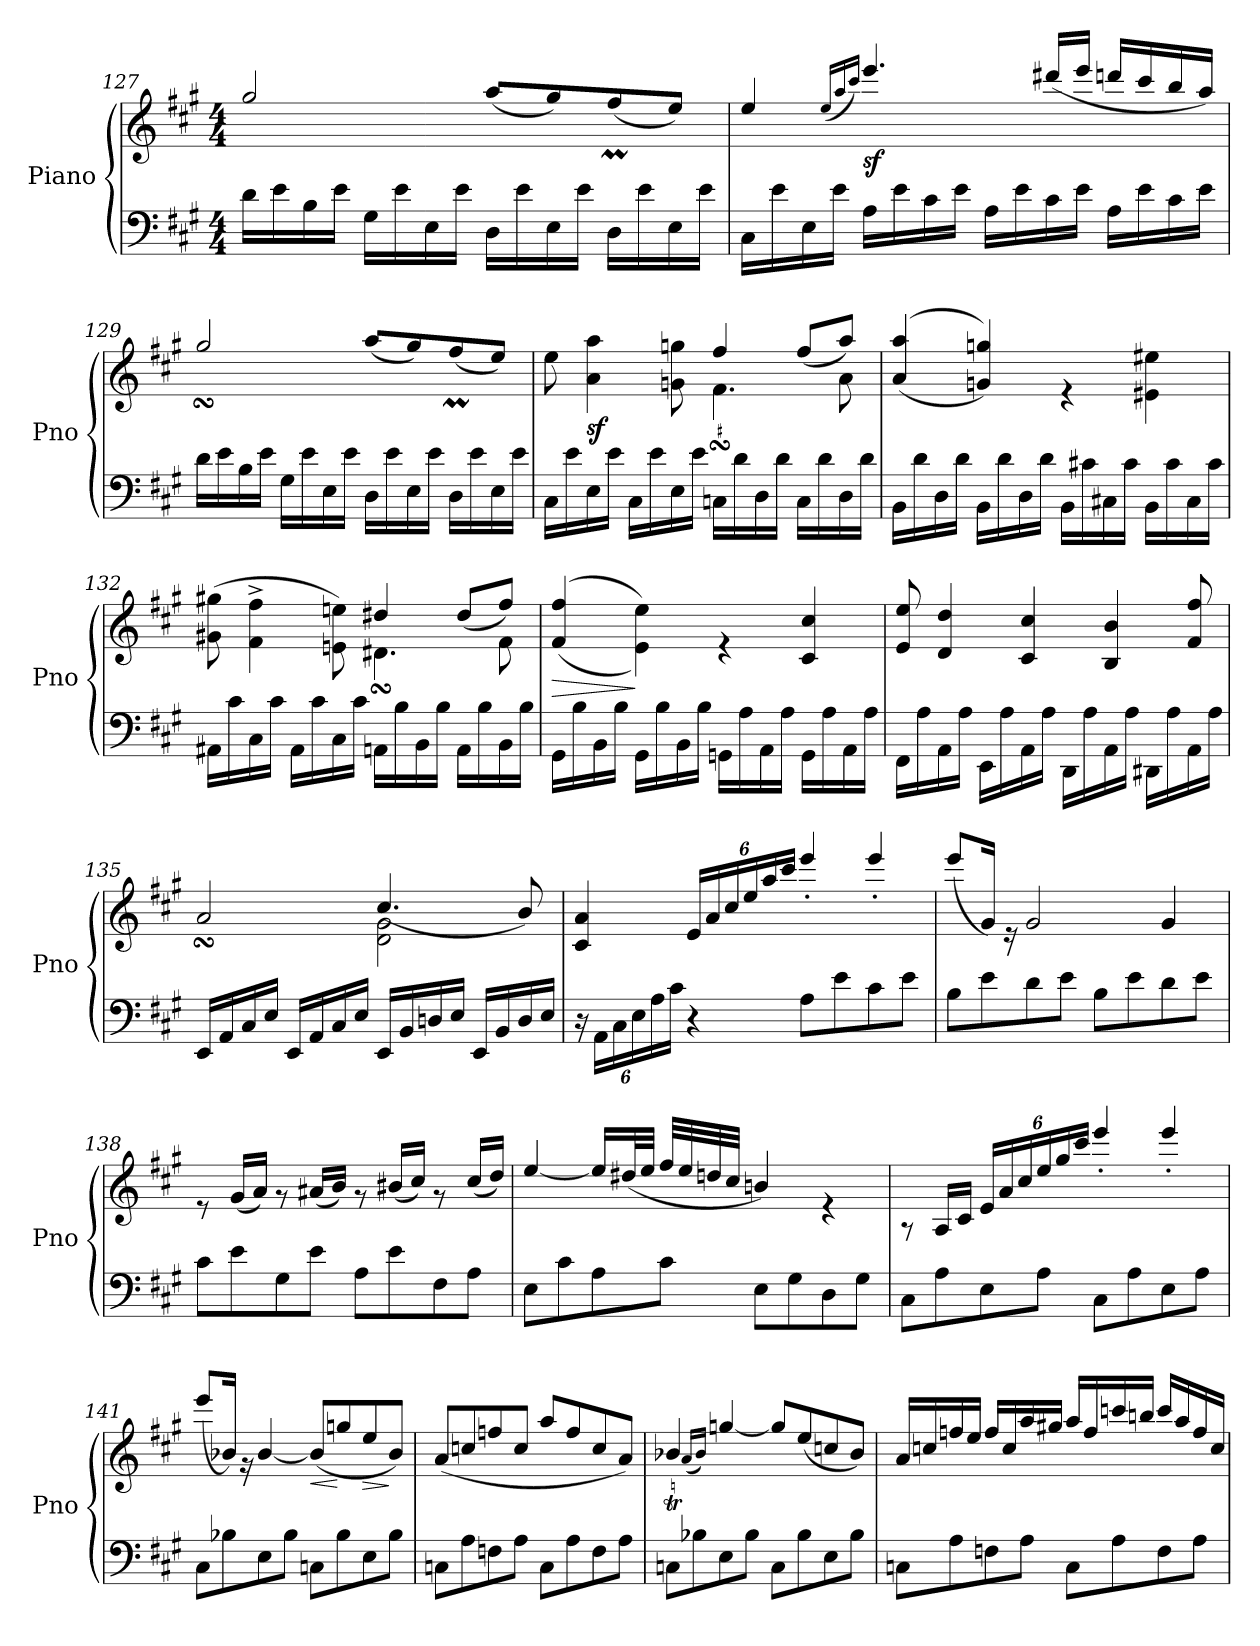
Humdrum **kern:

**kern	**kern	**dynam
*part1	*part1	*part1
*staff2	*staff1	*staff1/2
*I"Piano	*	*
*I'Pno	*	*
*clefF4	*clefG2	*
*k[f#c#g#]	*k[f#c#g#]	*
*A:	*A:	*
*M4/4	*M4/4	*
=127	=127	=127
*	*^	*
16d\LL	1ryy	2gg#/	.
16e\	.	.	.
16B\	.	.	.
16e\JJ	.	.	.
16G#\LL	.	.	.
16e\	.	.	.
16E\	.	.	.
16e\JJ	.	.	.
16D\LL	.	(>8aa/L	.
16e\	.	.	.
16E\	.	8gg#/)	.
16e\JJ	.	.	.
16D\LL	.	(>8ff#M/	.
16e\	.	.	.
16E\	.	8ee/J)	.
16e\JJ	.	.	.
!!LO:LB:g=z	!!
=128	=128	=128	=128
16C#\LL	1ryy	4ee/	.
16e\	.	.	.
16E\	.	.	.
16e\JJ	.	.	.
.	.	(<16qee/LL	.
.	.	16qaa/	.
.	.	16qccc#/JJ)	.
!	!	!	!LO:DY:b
16A\LL	.	4.eee/	sf
16e\	.	.	.
16c#\	.	.	.
16e\JJ	.	.	.
16A\LL	.	.	.
16e\	.	.	.
16c#\	.	(>16ddd#X/LL	.
16e\JJ	.	16eee/JJ	.
16A\LL	.	16dddn/LL	.
16e\	.	16ccc#/	.
16c#\	.	16bb/	.
16e\JJ	.	16aa/JJ)	.
=129	=129	=129	=129
16d\LL	1ryy	2gg#sSsS/	.
16e\	.	.	.
16B\	.	.	.
16e\JJ	.	.	.
16G#\LL	.	.	.
16e\	.	.	.
16E\	.	.	.
16e\JJ	.	.	.
16D\LL	.	(>8aa/L	.
16e\	.	.	.
16E\	.	8gg#/)	.
16e\JJ	.	.	.
16D\LL	.	(>8ff#M/	.
16e\	.	.	.
16E\	.	8ee/J)	.
16e\JJ	.	.	.
!!LO:LB:g=z
=130	=130	=130	=130
*	*	*^	*
16C#\LL	1ryy	2ryy	8ee\	.
16e\	.	.	.	.
!	!	!	!	!LO:DY:b
16E\	.	.	4a\ 4aa\	sf
16e\JJ	.	.	.	.
16C#\LL	.	.	.	.
16e\	.	.	.	.
16E\	.	.	8gn\ 8ggn\	.
16e\JJ	.	.	.	.
16Cn\LL	.	4ff#sSSS/	4.f#\	.
16d\	.	.	.	.
16D\	.	.	.	.
16d\JJ	.	.	.	.
16C\LL	.	(>8ff#/L	.	.
16d\	.	.	.	.
16D\	.	8aa/J)	8a\	.
16d\JJ	.	.	.	.
*	*	*v	*v	*
=131	=131	=131	=131
16BB\LL	1ryy	(>(<4a/ 4aa/	.
16d\	.	.	.
16D\	.	.	.
16d\JJ	.	.	.
16BB\LL	.	4gn/ 4ggn/))	.
16d\	.	.	.
16D\	.	.	.
16d\JJ	.	.	.
16BB\LL	.	4r	.
16c#X\	.	.	.
16C#X\	.	.	.
16c#\JJ	.	.	.
16BB\LL	.	4e#X\ 4ee#X\	.
16c#\	.	.	.
16C#\	.	.	.
16c#\JJ	.	.	.
!!LO:LB:g=z
=132	=132	=132	=132
*	*	*^	*
16AA#X\LL	1ryy	2ryy	(<8g#X\ 8gg#X\	.
16c#\	.	.	.	.
16C#\	.	.	4f#\^ 4ff#\^	.
16c#\JJ	.	.	.	.
16AA#\LL	.	.	.	.
16c#\	.	.	.	.
16C#\	.	.	8en\ 8een\)	.
16c#\JJ	.	.	.	.
16AAn\LL	.	4dd#XsSsS/	4.d#X\	.
16B\	.	.	.	.
16BB\	.	.	.	.
16B\JJ	.	.	.	.
16AA\LL	.	(>8dd#/L	.	.
16B\	.	.	.	.
16BB\	.	8ff#/J)	8f#\	.
16B\JJ	.	.	.	.
*	*v	*v	*v	*
=133	=133	=133
!	!	!LO:HP:b
*	*^	*
16GG#\LL	1ryy	(>(<4f#/ 4ff#/	>
16B\	.	.	.
16BB\	.	.	.
16B\JJ	.	.	.
16GG#\LL	.	4e\ 4ee\))	]
16B\	.	.	.
16BB\	.	.	.
16B\JJ	.	.	.
16GGn\LL	.	4r	.
16A\	.	.	.
16AA\	.	.	.
16A\JJ	.	.	.
16GG\LL	.	4c#/ 4cc#/	.
16A\	.	.	.
16AA\	.	.	.
16A\JJ	.	.	.
!!LO:LB:g=z	!!
=134	=134	=134	=134
16FF#\LL	1ryy	8e/ 8ee/	.
16A\	.	.	.
16AA\	.	4d/ 4dd/	.
16A\JJ	.	.	.
16EE\LL	.	.	.
16A\	.	.	.
16AA\	.	4c#/ 4cc#/	.
16A\JJ	.	.	.
16DD\LL	.	.	.
16A\	.	.	.
16AA\	.	4B/ 4b/	.
16A\JJ	.	.	.
16DD#X\LL	.	.	.
16A\	.	.	.
16AA\	.	8f#/ 8ff#/	.
16A\JJ	.	.	.
=135	=135	=135	=135
*	*	*^	*
16EE/LL	1ryy	2asSSs/	2ryy	.
16AA/	.	.	.	.
16C#/	.	.	.	.
16E/JJ	.	.	.	.
16EE/LL	.	.	.	.
16AA/	.	.	.	.
16C#/	.	.	.	.
16E/JJ	.	.	.	.
16EE/LL	.	(>4.cc#/	2d\ 2g#\	.
16BB/	.	.	.	.
16Dn/	.	.	.	.
16E/JJ	.	.	.	.
16EE/LL	.	.	.	.
16BB/	.	.	.	.
16D/	.	8b/)	.	.
16E/JJ	.	.	.	.
*	*v	*v	*v	*
!!LO:LB:g=z
=136	=136	=136
*Xbrackettup	*	*
*	*^	*
24r	1ryy	4c#/ 4a/	.
24AA\LL	.	.	.
24C#\	.	.	.
24E\	.	.	.
24A\	.	.	.
24c#\JJ	.	.	.
*	*	*Xbrackettup	*
4r	.	24e/LL	.
.	.	24a/	.
.	.	24cc#/	.
.	.	24ee/	.
.	.	24aa/	.
.	.	24ccc#/JJ	.
8A\L	.	4eee'/	.
8e\	.	.	.
8c#\	.	4eee'/	.
8e\J	.	.	.
=137	=137	=137	=137
8B\L	1ryy	(>8eee/L	.
8e\	.	16g#/Jk)	.
.	.	16r	.
8d\	.	2g#/	.
8e\J	.	.	.
8B\L	.	.	.
8e\	.	.	.
8d\	.	4g#/	.
8e\J	.	.	.
=138	=138	=138	=138
8c#\L	1ryy	8r	.
8e\	.	(>16g#/LL	.
.	.	16a/JJ)	.
8G#\	.	8r	.
8e\J	.	(>16a#X/LL	.
.	.	16b/JJ)	.
8A\L	.	8r	.
8e\	.	(>16b#X/LL	.
.	.	16cc#/JJ)	.
8F#\	.	8r	.
8A\J	.	(>16cc#/LL	.
.	.	16dd/JJ)	.
!!LO:PB:g=z	!!
=139	=139	=139	=139
8E\L	1ryy	[4ee/	.
8c#\	.	.	.
8A\	.	16ee/LL]	.
.	.	(>32dd#X/L	.
.	.	32ee/JJJ	.
8c#\J	.	32ff#/LLL	.
.	.	32ee/	.
.	.	32ddn/	.
.	.	32cc#/JJJ	.
8E\L	.	4bn/)	.
8G#\	.	.	.
8D\	.	4r	.
8G#\J	.	.	.
=140	=140	=140	=140
8C#\L	1ryy	8r	.
8A\	.	16A/LL	.
.	.	16c#/JJ	.
8E\	.	24e/LL	.
.	.	24a/	.
.	.	24cc#/	.
8A\J	.	24ee/	.
.	.	24gg#/	.
.	.	24ccc#/JJ	.
8C#\L	.	4eee'/	.
8A\	.	.	.
8E\	.	4eee'/	.
8A\J	.	.	.
=141	=141	=141	=141
8C#\L	1ryy	(>8eee/L	.
8B-X\	.	16b-X/Jk)	.
.	.	16r	.
8E\	.	[4b-/	.
8B-\J	.	.	.
!	!	!	!LO:HP:b
8Cn\L	.	(>8b-/L]	<
8B-\	.	8ggn/	[
!	!	!	!LO:HP:b
8E\	.	8ee/	>
8B-\J	.	8b-/J)	]
!!LO:LB:g=z	!!
=142	=142	=142	=142
8Cn\L	1ryy	(>8a/L	.
8A\	.	8ccn/	.
8Fn\	.	8ffn/	.
8A\J	.	8cc/J	.
8C\L	.	8aa/L	.
8A\	.	8ff/	.
8F\	.	8cc/	.
8A\J	.	8a/J)	.
=143	=143	=143	=143
8Cn\L	1ryy	4b-XT/	.
8B-X\	.	.	.
.	.	(<16qa/LL	.
.	.	16qb-/JJ)	.
8E\	.	[4ggn/	.
8B-\J	.	.	.
8C\L	.	8gg/L]	.
8B-\	.	(>8ee/	.
8E\	.	8ccn/	.
8B-\J	.	8b-/J)	.
=144	=144	=144	=144
8Cn\L	1ryy	16a/LL	.
.	.	16ccn/	.
8A\	.	16ffn/	.
.	.	16ee/JJ	.
8Fn\	.	16ff/LL	.
.	.	16cc/	.
8A\J	.	16aa/	.
.	.	16gg#X/JJ	.
8C\L	.	16aa/LL	.
.	.	16ff/	.
8A\	.	16cccn/	.
.	.	16bbn/JJ	.
8F\	.	16ccc/LL	.
.	.	16aa/	.
8A\J	.	16ff/	.
.	.	16cc/JJ	.
*	*v	*v	*
=	=	=
*-	*-	*-
